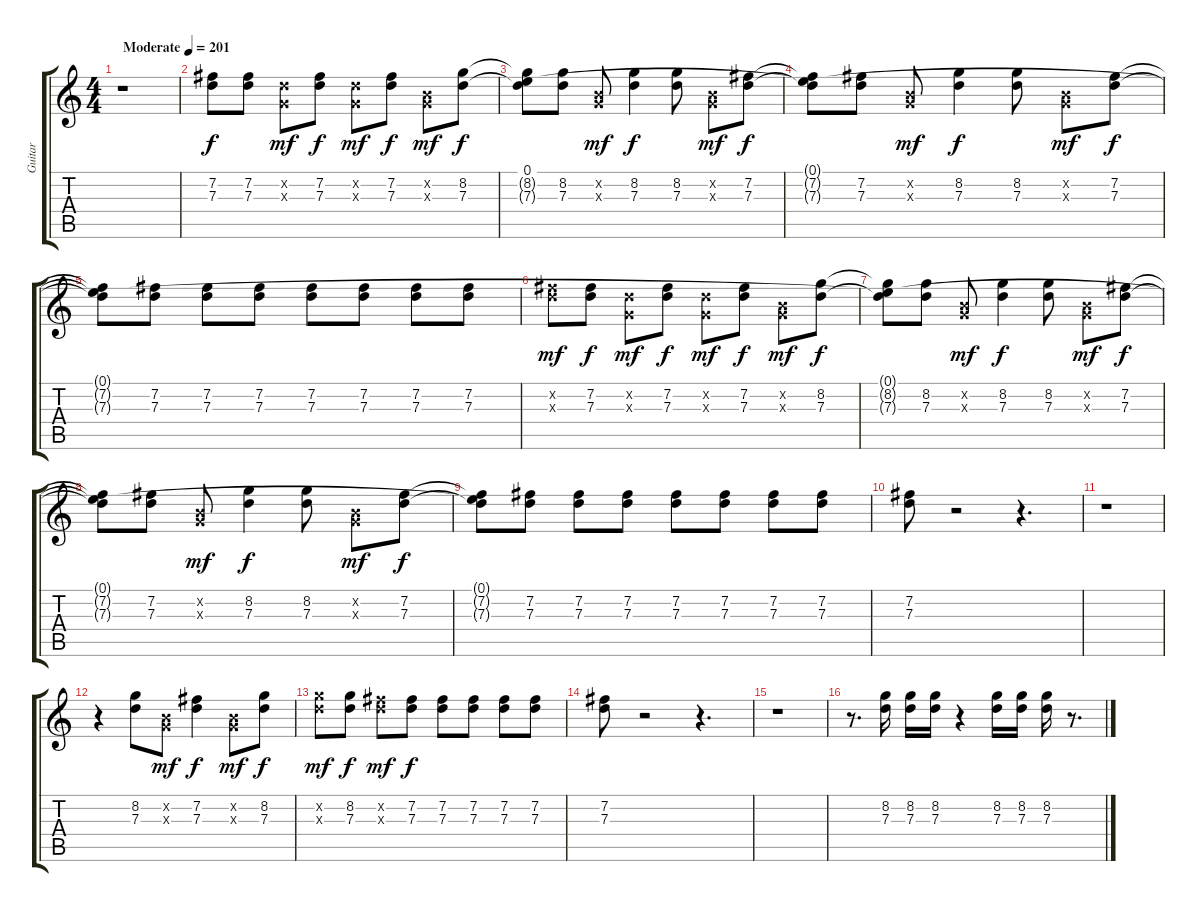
\track ("Guitar" "Guitar") {instrument acousticguitarsteel}
\staff {score tabs}
\tuning (E4 B3 G3 D3 A2 E2) {hide}
\ts (4 4)
\tempo (201 "Moderate")
\clef g2
\ks c
r.1{dy f instrument acousticguitarsteel} |
(7.2 7.3).8 (7.2 7.3).8 (3.2{x} 0.3{x}).8{dy mf} (7.2 7.3).8{dy f} (3.2{x} 0.3{x}).8{dy mf} (7.2 7.3).8{dy f} (0.2{x} 0.3{x}).8{dy mf} (8.2 7.3).8{dy f} |
(0.1 8.2{t} 7.3{t}).8 (8.2 7.3).8 (0.2{x} 0.3{x}).8{dy mf} (8.2 7.3).4{dy f} (8.2 7.3).8 (0.2{x} 0.3{x}).8{dy mf} (7.2 7.3).8{dy f} |
(0.1{t} 7.2{t} 7.3{t}).8 (7.2 7.3).8 (0.2{x} 0.3{x}).8{dy mf} (8.2 7.3).4{dy f} (8.2 7.3).8 (0.2{x} 0.3{x}).8{dy mf} (7.2 7.3).8{dy f} |
(0.1{t} 7.2{t} 7.3{t}).8 (7.2 7.3).8 (7.2 7.3).8 (7.2 7.3).8 (7.2 7.3).8 (7.2 7.3).8 (7.2 7.3).8 (7.2 7.3).8 |
(7.2{x} 7.3{x}).8{dy mf} (7.2 7.3).8{dy f} (3.2{x} 0.3{x}).8{dy mf} (7.2 7.3).8{dy f} (3.2{x} 0.3{x}).8{dy mf} (7.2 7.3).8{dy f} (0.2{x} 0.3{x}).8{dy mf} (8.2 7.3).8{dy f} |
(0.1{t} 8.2{t} 7.3{t}).8 (8.2 7.3).8 (0.2{x} 0.3{x}).8{dy mf} (8.2 7.3).4{dy f} (8.2 7.3).8 (0.2{x} 0.3{x}).8{dy mf} (7.2 7.3).8{dy f} |
(0.1{t} 7.2{t} 7.3{t}).8 (7.2 7.3).8 (0.2{x} 0.3{x}).8{dy mf} (8.2 7.3).4{dy f} (8.2 7.3).8 (0.2{x} 0.3{x}).8{dy mf} (7.2 7.3).8{dy f} |
(0.1{t} 7.2{t} 7.3{t}).8 (7.2 7.3).8 (7.2 7.3).8 (7.2 7.3).8 (7.2 7.3).8 (7.2 7.3).8 (7.2 7.3).8 (7.2 7.3).8 |
(7.2 7.3).8 r.2 r.4{d} |
r.1 |
r.4 (8.2 7.3).8 (0.2{x} 0.3{x}).8{dy mf} (7.2 7.3).4{dy f} (0.2{x} 0.3{x}).8{dy mf} (8.2 7.3).8{dy f} |
(8.2{x} 7.3{x}).8{dy mf} (8.2 7.3).8{dy f} (7.2{x} 7.3{x}).8{dy mf} (7.2 7.3).8{dy f} (7.2 7.3).8 (7.2 7.3).8 (7.2 7.3).8 (7.2 7.3).8 |
(7.2 7.3).8 r.2 r.4{d} |
r.1 |
r.8{d} (8.2 7.3).16 (8.2 7.3).16 (8.2 7.3).16 r.4 (8.2 7.3).16 (8.2 7.3).16 (8.2 7.3).16 r.8{d}
